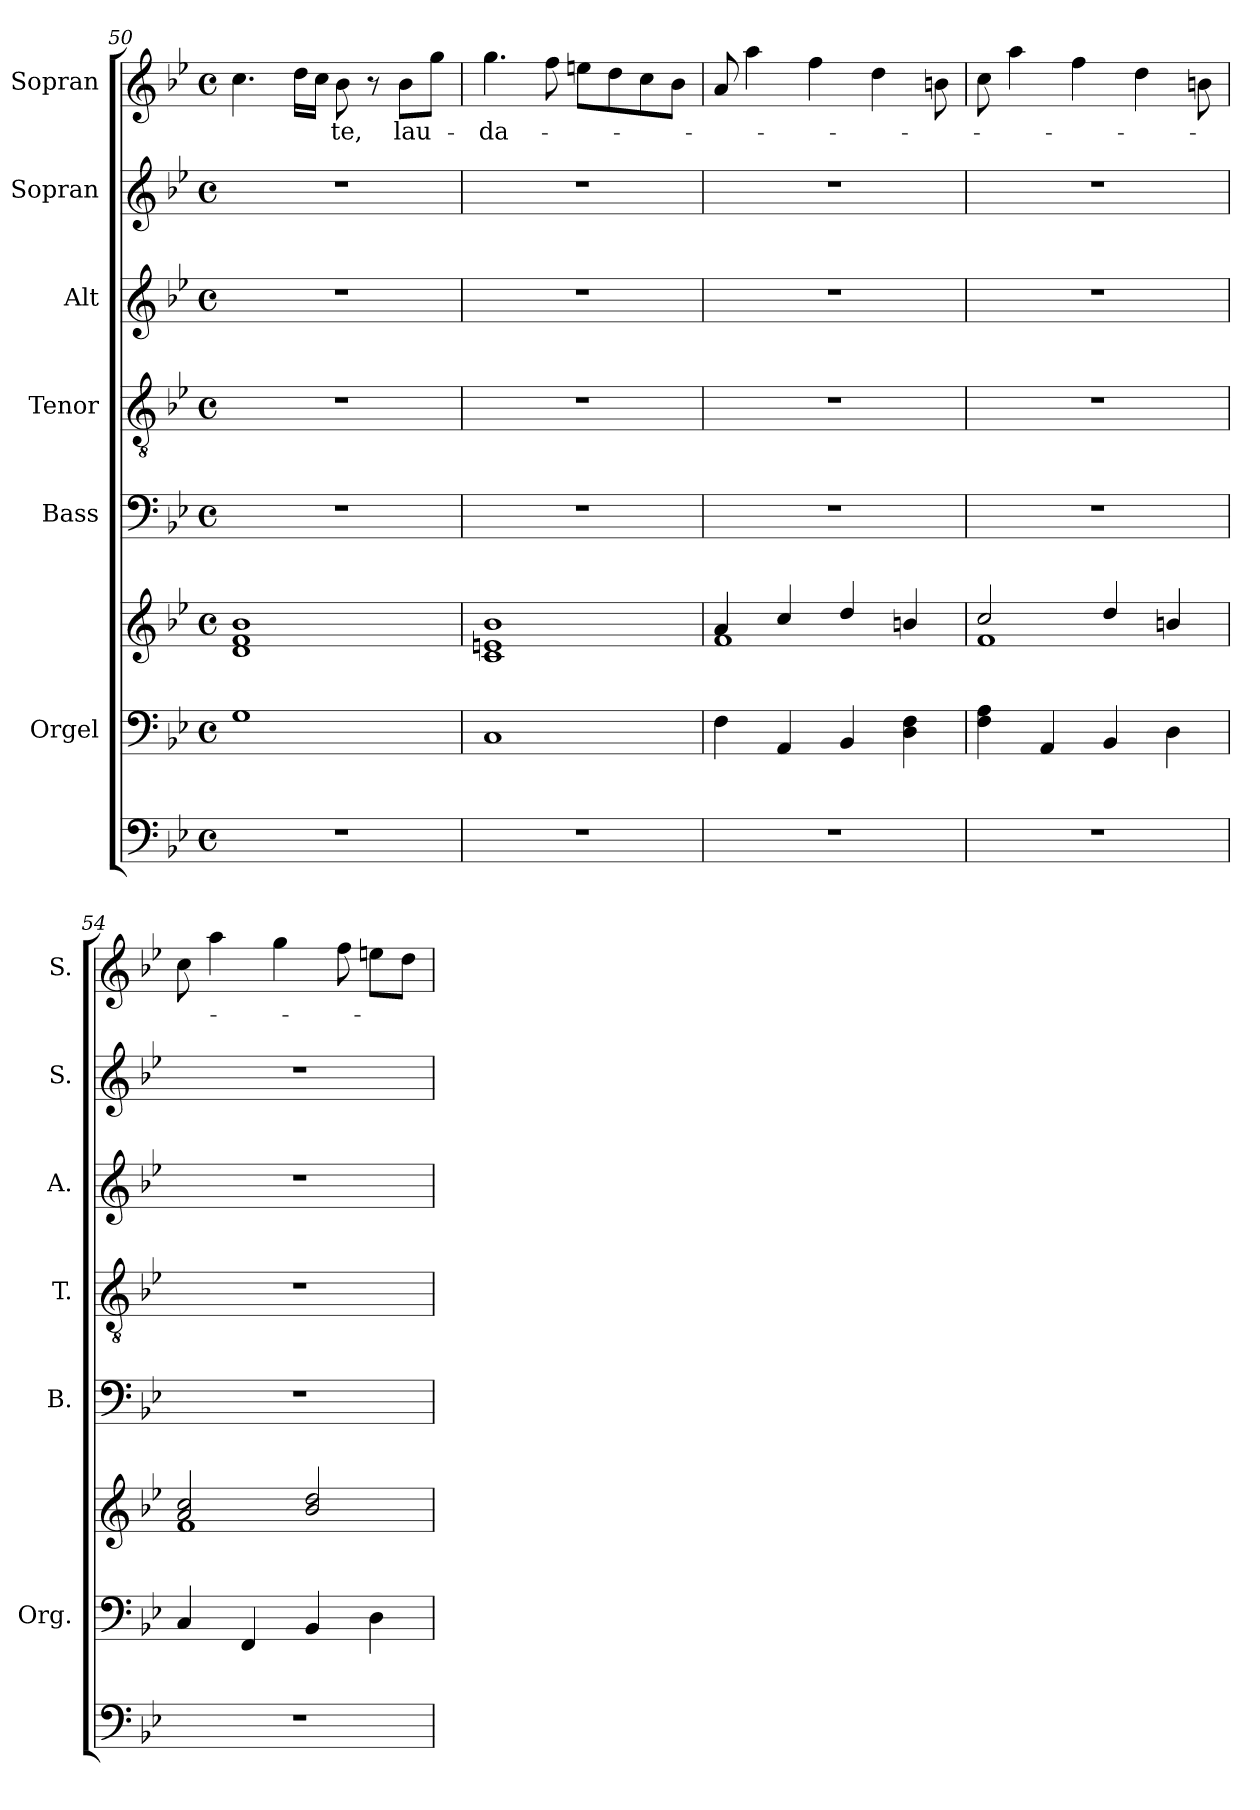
**kern	**kern	**kern	**kern	**kern	**kern	**kern	**kern	**text
*part7	*part6	*part6	*part5	*part4	*part3	*part2	*part1	*part1
*staff8	*staff7	*staff6	*staff5	*staff4	*staff3	*staff2	*staff1	*staff1
*	*I"Orgel	*	*I"Bass	*I"Tenor	*I"Alt	*I"Sopran	*I"Sopran	*
*	*I'Org.	*	*I'B.	*I'T.	*I'A.	*I'S.	*I'S.	*
*clefF4	*clefF4	*clefG2	*clefF4	*clefGv2	*clefG2	*clefG2	*clefG2	*
*k[b-e-]	*k[b-e-]	*k[b-e-]	*k[b-e-]	*k[b-e-]	*k[b-e-]	*k[b-e-]	*k[b-e-]	*
*B-:	*B-:	*B-:	*B-:	*B-:	*B-:	*B-:	*B-:	*
*M4/4	*M4/4	*M4/4	*M4/4	*M4/4	*M4/4	*M4/4	*M4/4	*
*met(c)	*met(c)	*met(c)	*met(c)	*met(c)	*met(c)	*met(c)	*met(c)	*
=50	=50	=50	=50	=50	=50	=50	=50	=50
1r	1G	1d 1f 1b-	1r	1r	1r	1r	4.cc\	.
.	.	.	.	.	.	.	16dd\LL	.
.	.	.	.	.	.	.	16cc\JJ	.
!	!	!	!	!	!	!	!	!LO:LY:b
.	.	.	.	.	.	.	8b-\	-te,
.	.	.	.	.	.	.	8r	.
!	!	!	!	!	!	!	!	!LO:LY:b
.	.	.	.	.	.	.	8b-\L	lau-
.	.	.	.	.	.	.	8gg\J	.
!!LO:PB:g=z
=51	=51	=51	=51	=51	=51	=51	=51	=51
!	!	!	!	!	!	!	!	!LO:LY:b
1r	1C	1c 1en 1b-	1r	1r	1r	1r	4.gg\	-da-
.	.	.	.	.	.	.	8ff\	.
.	.	.	.	.	.	.	8een\L	.
.	.	.	.	.	.	.	8dd\	.
.	.	.	.	.	.	.	8cc\	.
.	.	.	.	.	.	.	8b-\J	.
=52	=52	=52	=52	=52	=52	=52	=52	=52
*	*	*^	*	*	*	*	*	*
1r	4F\	4a/	1f	1r	1r	1r	1r	8a/	.
.	.	.	.	.	.	.	.	4aa\	.
.	4AA/	4cc/	.	.	.	.	.	.	.
.	.	.	.	.	.	.	.	4ff\	.
.	4BB-/	4dd/	.	.	.	.	.	.	.
.	.	.	.	.	.	.	.	4dd\	.
.	4D\ 4F\	4bn/	.	.	.	.	.	.	.
.	.	.	.	.	.	.	.	8bn\	.
=53	=53	=53	=53	=53	=53	=53	=53	=53	=53
1r	4F\ 4A\	2cc/	1f	1r	1r	1r	1r	8cc\	.
.	.	.	.	.	.	.	.	4aa\	.
.	4AA/	.	.	.	.	.	.	.	.
.	.	.	.	.	.	.	.	4ff\	.
.	4BB-/	4dd/	.	.	.	.	.	.	.
.	.	.	.	.	.	.	.	4dd\	.
.	4D\	4bn/	.	.	.	.	.	.	.
.	.	.	.	.	.	.	.	8bn\	.
=54	=54	=54	=54	=54	=54	=54	=54	=54	=54
1r	4C/	2a/ 2cc/	1f	1r	1r	1r	1r	8cc\	.
.	.	.	.	.	.	.	.	4aa\	.
.	4FF/	.	.	.	.	.	.	.	.
.	.	.	.	.	.	.	.	4gg\	.
.	4BB-/	2b-/ 2dd/	.	.	.	.	.	.	.
.	.	.	.	.	.	.	.	8ff\	.
.	4D\	.	.	.	.	.	.	8een\L	.
.	.	.	.	.	.	.	.	8dd\J	.
*	*	*v	*v	*	*	*	*	*	*
=	=	=	=	=	=	=	=	=
*-	*-	*-	*-	*-	*-	*-	*-	*-
